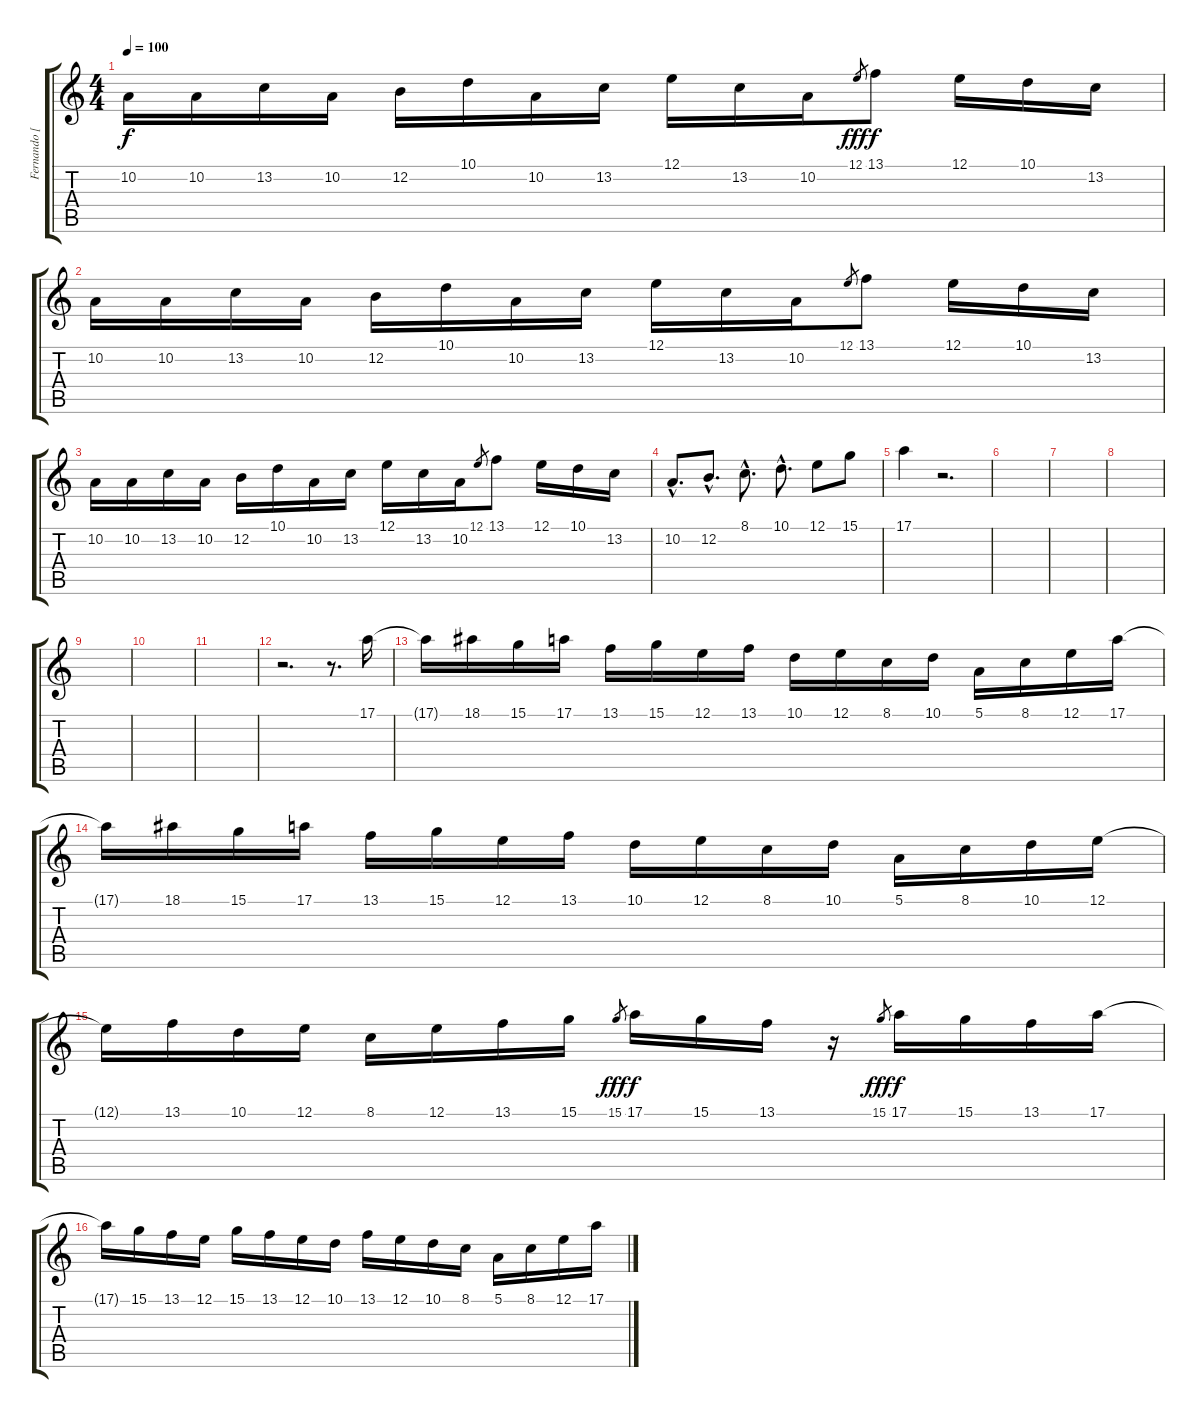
\track ("Fernando [flauta]" "Fernando [") {instrument flute}
\staff {score tabs}
\tuning (E4 B3 G3 D3 A2 E2) {hide}
\ts (4 4)
\tempo 100
\clef g2
\ks c
10.2.16{dy f} 10.2.16 13.2.16 10.2.16 12.2.16 10.1.16 10.2.16 13.2.16 12.1.16 13.2.16 10.2.16 12.1.8{gr dy fff} 13.1.8{dy f} 12.1.16 10.1.16 13.2.16 |
10.2.16 10.2.16 13.2.16 10.2.16 12.2.16 10.1.16 10.2.16 13.2.16 12.1.16 13.2.16 10.2.16 12.1.8{gr} 13.1.8 12.1.16 10.1.16 13.2.16 |
10.2.16 10.2.16 13.2.16 10.2.16 12.2.16 10.1.16 10.2.16 13.2.16 12.1.16 13.2.16 10.2.16 12.1.8{gr} 13.1.8 12.1.16 10.1.16 13.2.16 |
10.2{hac}.8{d} 12.2{hac}.8{d} 8.1{hac}.8{d} 10.1{hac}.8{d} 12.1.8 15.1.8 |
17.1.4 r.2{d} |
|
|
|
|
|
|
r.2{d} r.8{d} 17.1.16 |
17.1{t}.16 18.1.16 15.1.16 17.1.16 13.1.16 15.1.16 12.1.16 13.1.16 10.1.16 12.1.16 8.1.16 10.1.16 5.1.16 8.1.16 12.1.16 17.1.16 |
17.1{t}.16 18.1.16 15.1.16 17.1.16 13.1.16 15.1.16 12.1.16 13.1.16 10.1.16 12.1.16 8.1.16 10.1.16 5.1.16 8.1.16 10.1.16 12.1.16 |
12.1{t}.16 13.1.16 10.1.16 12.1.16 8.1.16 12.1.16 13.1.16 15.1.16 15.1.8{gr dy fff} 17.1.16{dy f} 15.1.16 13.1.16 r.16 15.1.8{gr dy fff} 17.1.16{dy f} 15.1.16 13.1.16 17.1.16 |
17.1{t}.16 15.1.16 13.1.16 12.1.16 15.1.16 13.1.16 12.1.16 10.1.16 13.1.16 12.1.16 10.1.16 8.1.16 5.1.16 8.1.16 12.1.16 17.1.16
